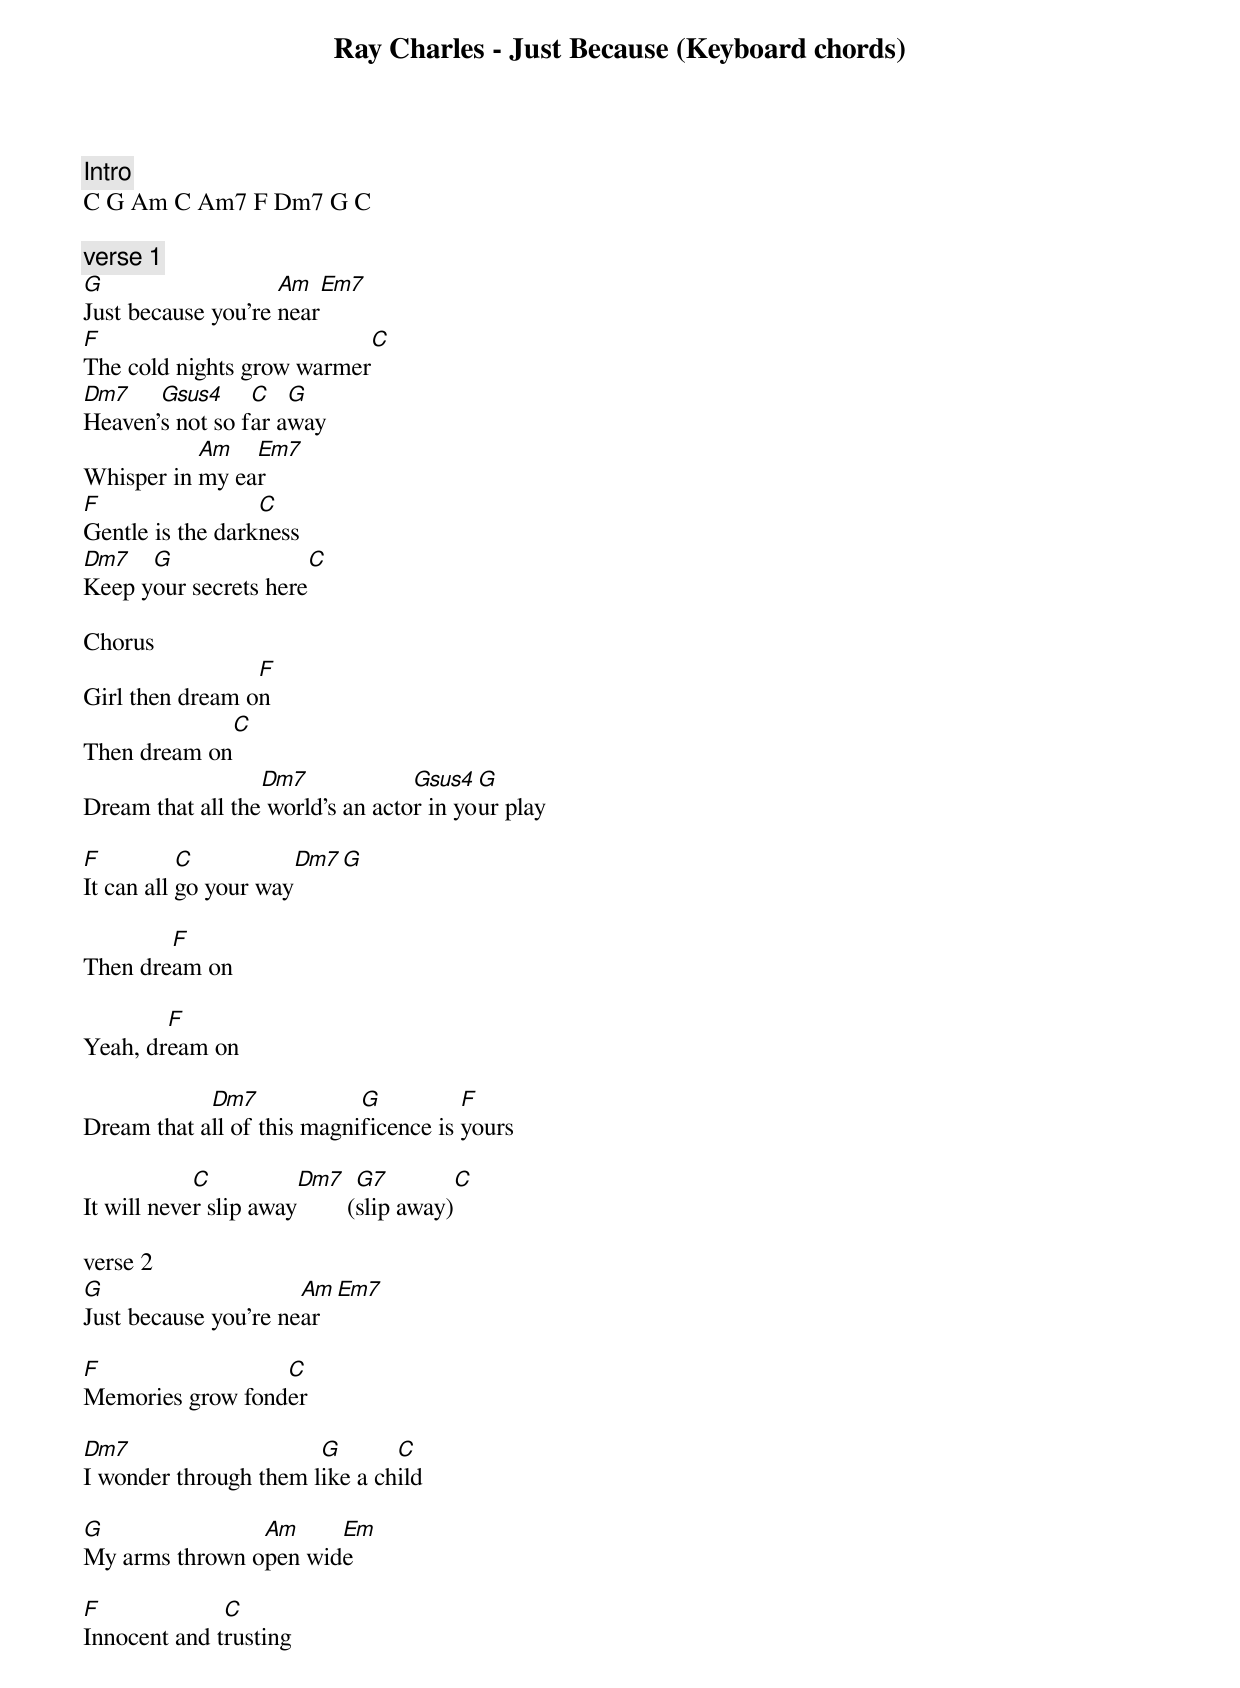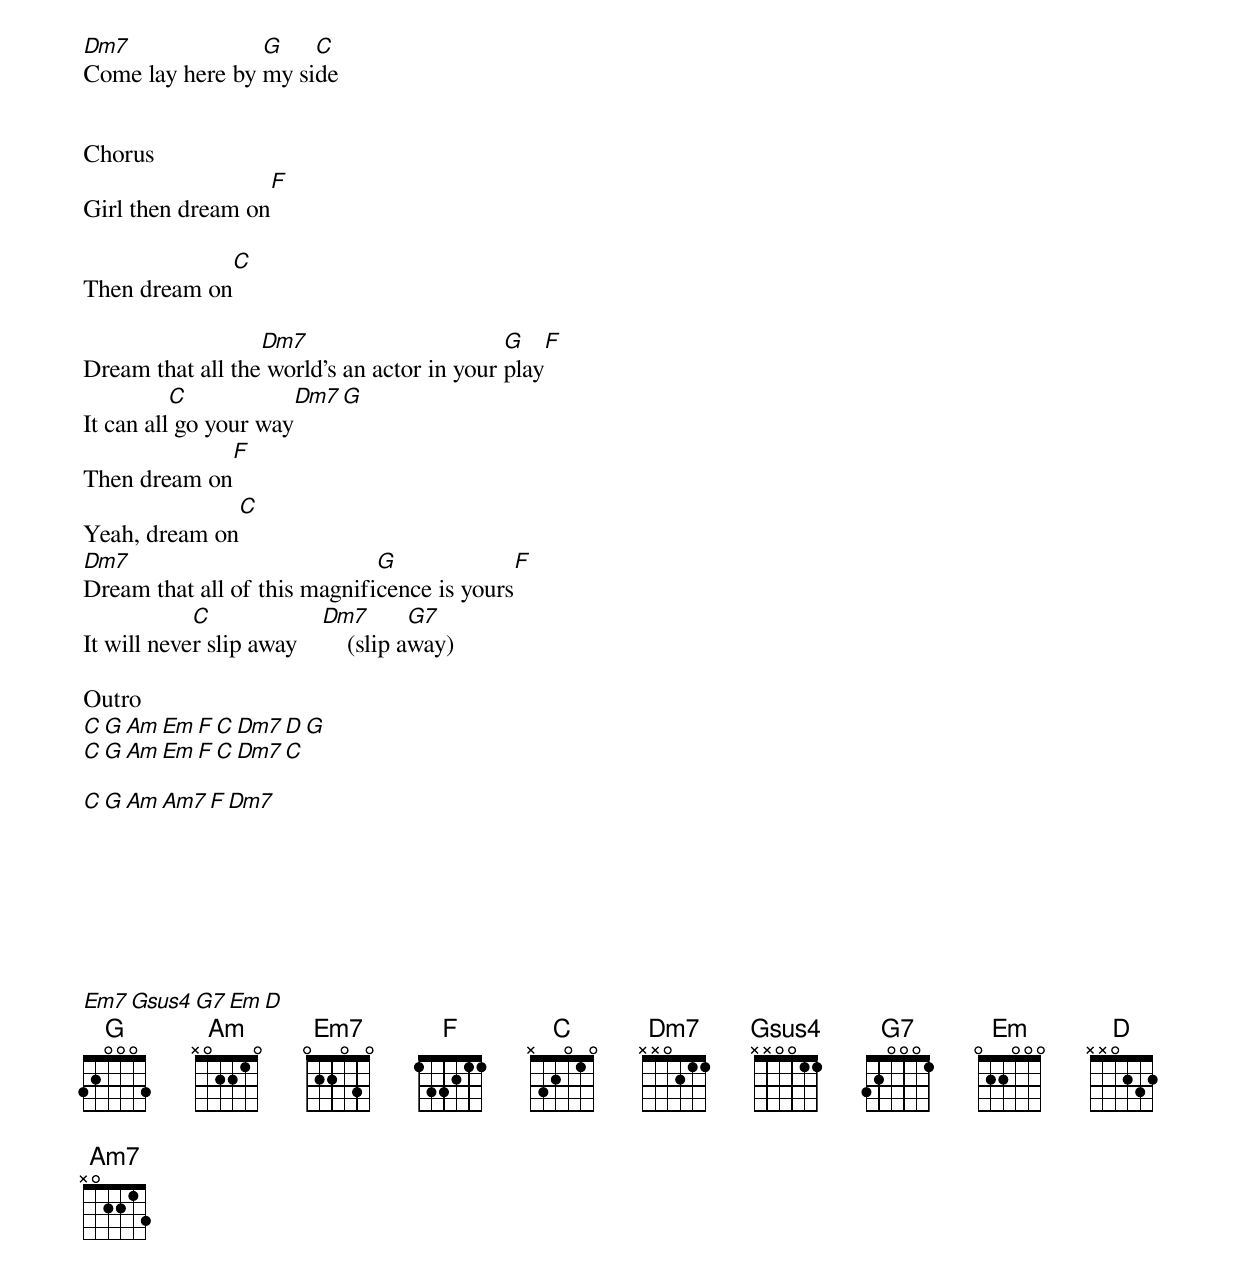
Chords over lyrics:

Ray Charles - Just Because (Keyboard chords)

Intro
C G Am C Am7 F Dm7 G C

verse 1
G                   Am   Em7
Just because you're near
F                           C
The cold nights grow warmer
Dm7    Gsus4     C   G
Heaven's not so far away
           Am   Em7
Whisper in my ear
F                 C
Gentle is the darkness
Dm7   G                   C
Keep your secrets here

Chorus
                 F
Girl then dream on
             C
Then dream on
                  Dm7             Gsus4  G
Dream that all the world's an actor in your play

F          C            Dm7    G
It can all go your way

        F
Then dream on

        F
Yeah, dream on

            Dm7             G          F
Dream that all of this magnificence is yours

            C          Dm7      G7         C
It will never slip away        (slip away)

verse 2
G                     Am   Em7
Just because you're near

F                 C
Memories grow fonder

Dm7                    G       C
I wonder through them like a child

G               Am     Em
My arms thrown open wide

F             C
Innocent and trusting

Dm7              G    C
Come lay here by my side


Chorus
                          F
Girl then dream on

                    C
Then dream on

                  Dm7                       G              F
Dream that all the world's an actor in your play
          C                 Dm7    G
It can all go your way
                   F
Then dream on
                   C
Yeah, dream on
Dm7                           G                       F
Dream that all of this magnificence is yours
            C              Dm7        G7
It will never slip away        (slip away)

Outro
C G Am Em F C Dm7 D G
C G Am Em F C Dm7 C

  C      G      Am     Am7    F      Dm7







  Em7    Gsus4  G7     Em     D
